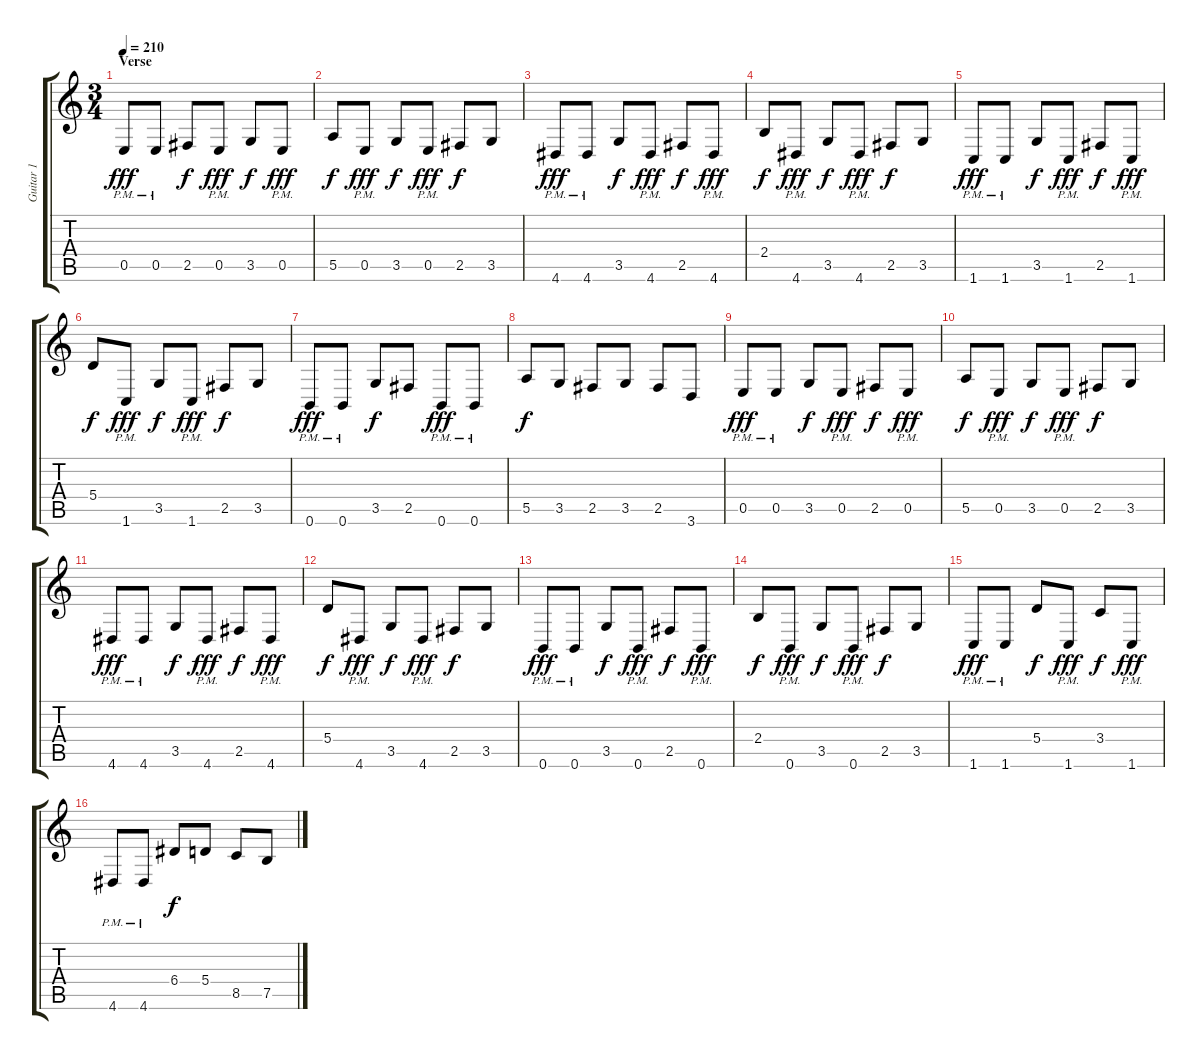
\track ("Guitar 1" "Guitar 1") {instrument distortionguitar}
\staff {score tabs}
\tuning (B3 Gb3 D3 A2 E2 B1) {hide}
\ts (3 4)
\section ("" "Verse")
\tempo 210
\clef g2
\ks c
0.5{pm}.8{dy fff} 0.5{pm}.8 2.5.8{dy f} 0.5{pm}.8{dy fff} 3.5.8{dy f} 0.5{pm}.8{dy fff} |
5.5.8{dy f} 0.5{pm}.8{dy fff} 3.5.8{dy f} 0.5{pm}.8{dy fff} 2.5.8{dy f} 3.5.8 |
4.6{pm}.8{dy fff} 4.6{pm}.8 3.5.8{dy f} 4.6{pm}.8{dy fff} 2.5.8{dy f} 4.6{pm}.8{dy fff} |
2.4.8{dy f} 4.6{pm}.8{dy fff} 3.5.8{dy f} 4.6{pm}.8{dy fff} 2.5.8{dy f} 3.5.8 |
1.6{pm}.8{dy fff} 1.6{pm}.8 3.5.8{dy f} 1.6{pm}.8{dy fff} 2.5.8{dy f} 1.6{pm}.8{dy fff} |
5.4.8{dy f} 1.6{pm}.8{dy fff} 3.5.8{dy f} 1.6{pm}.8{dy fff} 2.5.8{dy f} 3.5.8 |
0.6{pm}.8{dy fff} 0.6{pm}.8 3.5.8{dy f} 2.5.8 0.6{pm}.8{dy fff} 0.6{pm}.8 |
5.5.8{dy f} 3.5.8 2.5.8 3.5.8 2.5.8 3.6.8 |
0.5{pm}.8{dy fff} 0.5{pm}.8 3.5.8{dy f} 0.5{pm}.8{dy fff} 2.5.8{dy f} 0.5{pm}.8{dy fff} |
5.5.8{dy f} 0.5{pm}.8{dy fff} 3.5.8{dy f} 0.5{pm}.8{dy fff} 2.5.8{dy f} 3.5.8 |
4.6{pm}.8{dy fff} 4.6{pm}.8 3.5.8{dy f} 4.6{pm}.8{dy fff} 2.5.8{dy f} 4.6{pm}.8{dy fff} |
5.4.8{dy f} 4.6{pm}.8{dy fff} 3.5.8{dy f} 4.6{pm}.8{dy fff} 2.5.8{dy f} 3.5.8 |
0.6{pm}.8{dy fff} 0.6{pm}.8 3.5.8{dy f} 0.6{pm}.8{dy fff} 2.5.8{dy f} 0.6{pm}.8{dy fff} |
2.4.8{dy f} 0.6{pm}.8{dy fff} 3.5.8{dy f} 0.6{pm}.8{dy fff} 2.5.8{dy f} 3.5.8 |
1.6{pm}.8{dy fff} 1.6{pm}.8 5.4.8{dy f} 1.6{pm}.8{dy fff} 3.4.8{dy f} 1.6{pm}.8{dy fff} |
4.6{pm}.8 4.6{pm}.8 6.4.8{dy f} 5.4.8 8.5.8 7.5.8
